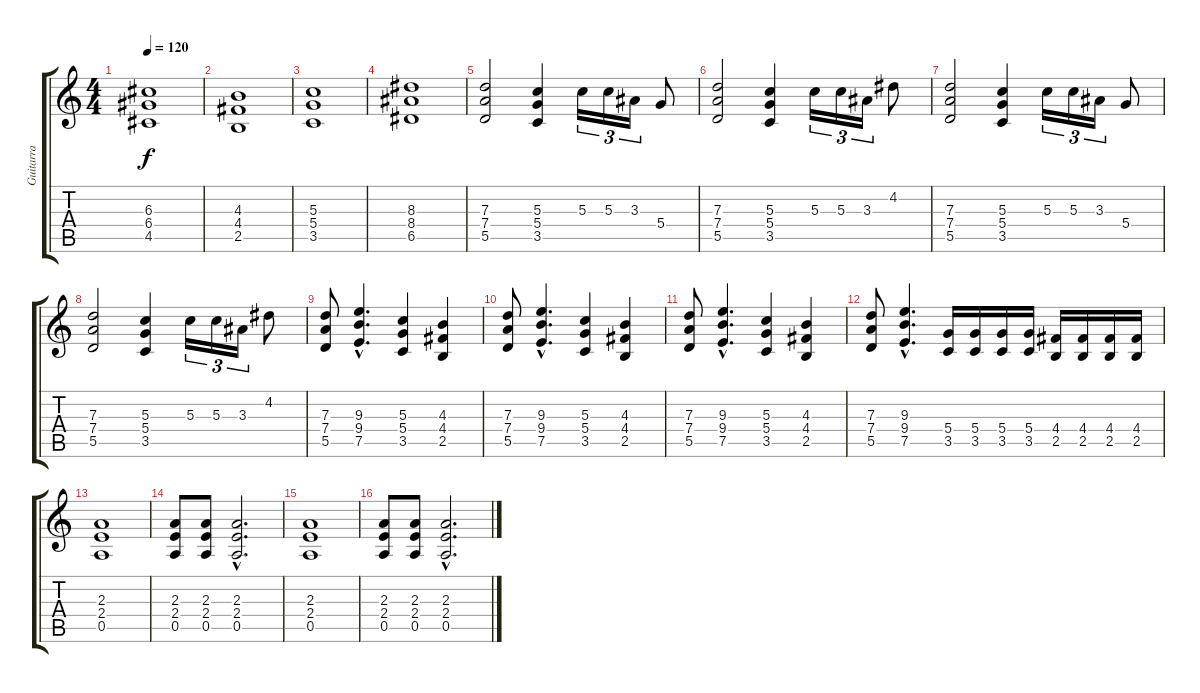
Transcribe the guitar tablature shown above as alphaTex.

\track ("Guitarra" "Guitarra") {instrument distortionguitar}
\staff {score tabs}
\tuning (E4 B3 G3 D3 A2 E2) {hide}
\ts (4 4)
\tempo 120
\clef g2
\ks c
(6.3 6.4 4.5).1{dy f} |
(4.3 4.4 2.5).1 |
(5.3 5.4 3.5).1 |
(8.3 8.4 6.5).1 |
(7.3 7.4 5.5).2 (5.3 5.4 3.5).4 5.3.16{tu (3 2)} 5.3.16{tu (3 2)} 3.3.16{tu (3 2)} 5.4.8 |
(7.3 7.4 5.5).2 (5.3 5.4 3.5).4 5.3.16{tu (3 2)} 5.3.16{tu (3 2)} 3.3.16{tu (3 2)} 4.2.8 |
(7.3 7.4 5.5).2 (5.3 5.4 3.5).4 5.3.16{tu (3 2)} 5.3.16{tu (3 2)} 3.3.16{tu (3 2)} 5.4.8 |
(7.3 7.4 5.5).2 (5.3 5.4 3.5).4 5.3.16{tu (3 2)} 5.3.16{tu (3 2)} 3.3.16{tu (3 2)} 4.2.8 |
(7.3 7.4 5.5).8 (9.3{hac} 9.4{hac} 7.5{hac}).4{d} (5.3 5.4 3.5).4 (4.3 4.4 2.5).4 |
(7.3 7.4 5.5).8 (9.3{hac} 9.4{hac} 7.5{hac}).4{d} (5.3 5.4 3.5).4 (4.3 4.4 2.5).4 |
(7.3 7.4 5.5).8 (9.3{hac} 9.4{hac} 7.5{hac}).4{d} (5.3 5.4 3.5).4 (4.3 4.4 2.5).4 |
(7.3 7.4 5.5).8 (9.3{hac} 9.4{hac} 7.5{hac}).4{d} (5.4 3.5).16 (5.4 3.5).16 (5.4 3.5).16 (5.4 3.5).16 (4.4 2.5).16 (4.4 2.5).16 (4.4 2.5).16 (4.4 2.5).16 |
(2.3 2.4 0.5).1 |
(2.3 2.4 0.5).8 (2.3 2.4 0.5).8 (2.3{hac} 2.4{hac} 0.5{hac}).2{d} |
(2.3 2.4 0.5).1 |
(2.3 2.4 0.5).8 (2.3 2.4 0.5).8 (2.3{hac} 2.4{hac} 0.5{hac}).2{d}
